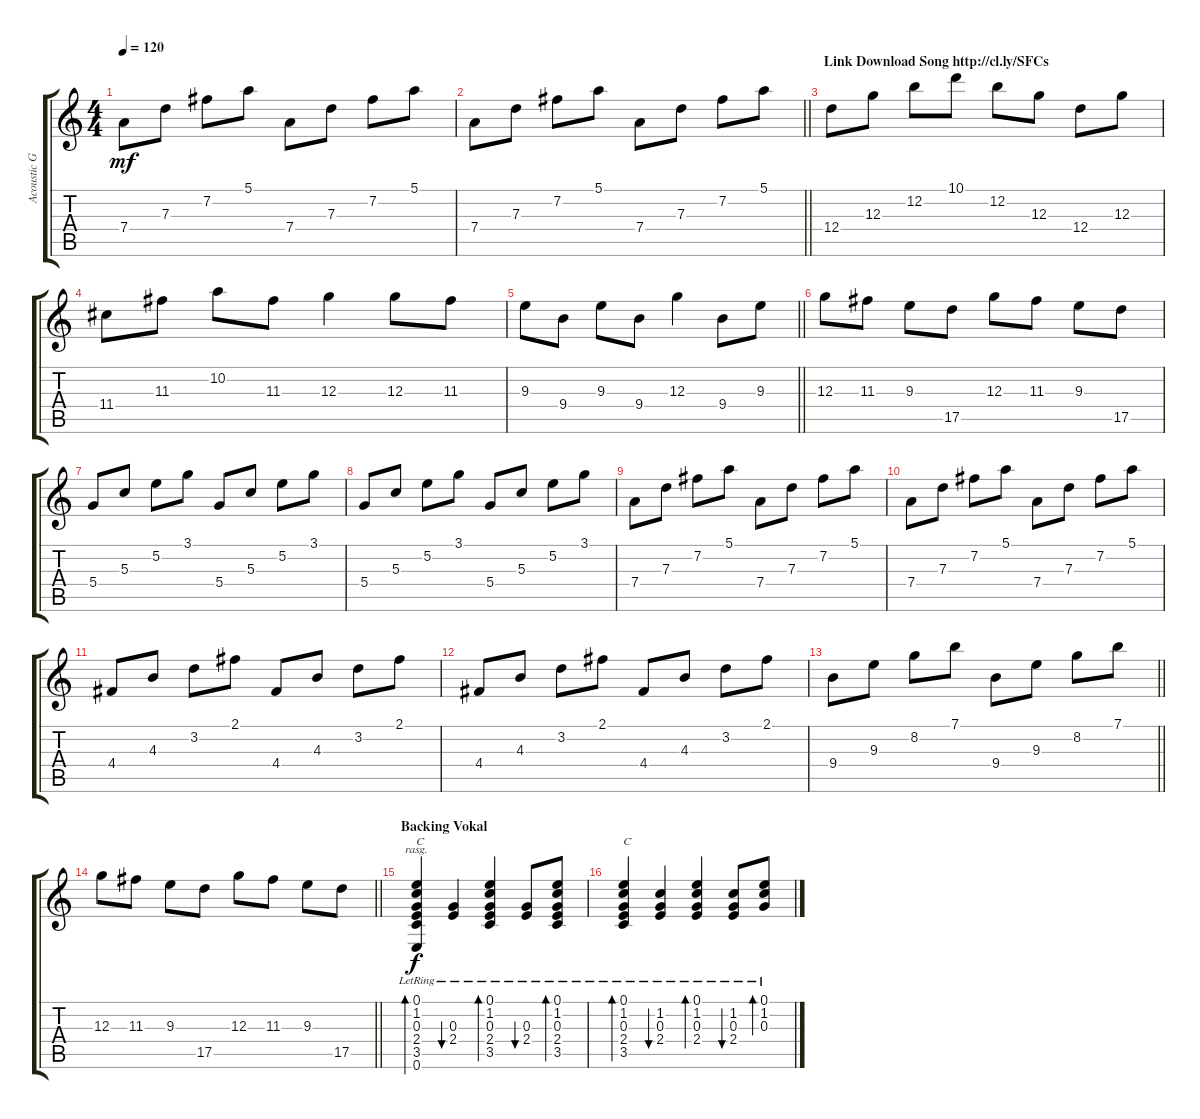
\track ("Acoustic Guitar" "Acoustic G") {instrument acousticguitarsteel}
\staff {score tabs}
\tuning (E4 B3 G3 D3 A2 E2) {hide}
\ts (4 4)
\tempo 120
\clef g2
\ks c
7.4.8{dy mf} 7.3.8 7.2.8 5.1.8 7.4.8 7.3.8 7.2.8 5.1.8 |
\barLineRight lightlight
7.4.8 7.3.8 7.2.8 5.1.8 7.4.8 7.3.8 7.2.8 5.1.8 |
\section ("" "Link Download Song http://cl.ly/SFCs")
12.4.8 12.3.8 12.2.8 10.1.8 12.2.8 12.3.8 12.4.8 12.3.8 |
11.4.8 11.3.8 10.2.8 11.3.8 12.3.4 12.3.8 11.3.8 |
\barLineRight lightlight
9.3.8 9.4.8 9.3.8 9.4.8 12.3.4 9.4.8 9.3.8 |
12.3.8 11.3.8 9.3.8 17.5.8 12.3.8 11.3.8 9.3.8 17.5.8 |
5.4.8 5.3.8 5.2.8 3.1.8 5.4.8 5.3.8 5.2.8 3.1.8 |
5.4.8 5.3.8 5.2.8 3.1.8 5.4.8 5.3.8 5.2.8 3.1.8 |
7.4.8 7.3.8 7.2.8 5.1.8 7.4.8 7.3.8 7.2.8 5.1.8 |
7.4.8 7.3.8 7.2.8 5.1.8 7.4.8 7.3.8 7.2.8 5.1.8 |
4.4.8 4.3.8 3.2.8 2.1.8 4.4.8 4.3.8 3.2.8 2.1.8 |
4.4.8 4.3.8 3.2.8 2.1.8 4.4.8 4.3.8 3.2.8 2.1.8 |
\barLineRight lightlight
9.4.8 9.3.8 8.2.8 7.1.8 9.4.8 9.3.8 8.2.8 7.1.8 |
\barLineRight lightlight
12.3.8 11.3.8 9.3.8 17.5.8 12.3.8 11.3.8 9.3.8 17.5.8 |
\section ("" "Backing Vokal")
(0.1 1.2 0.3{lr} 2.4 3.5 0.6).4{bd 240 rasg ii txt "C" dy f} (0.3{lr} 2.4).4{bu 60} (0.1 1.2 0.3{lr} 2.4 3.5).4{bd 60} (0.3{lr} 2.4).8{bu 60} (0.1 1.2 0.3{lr} 2.4 3.5).8{bd 60} |
(0.1 1.2 0.3{lr} 2.4 3.5).4{bd 60 txt "C"} (1.2 0.3{lr} 2.4).4{bu 60} (0.1 1.2 0.3{lr} 2.4).4{bd 60} (1.2 0.3{lr} 2.4).8{bu 60} (0.1 1.2 0.3{lr}).8{bd 60}
